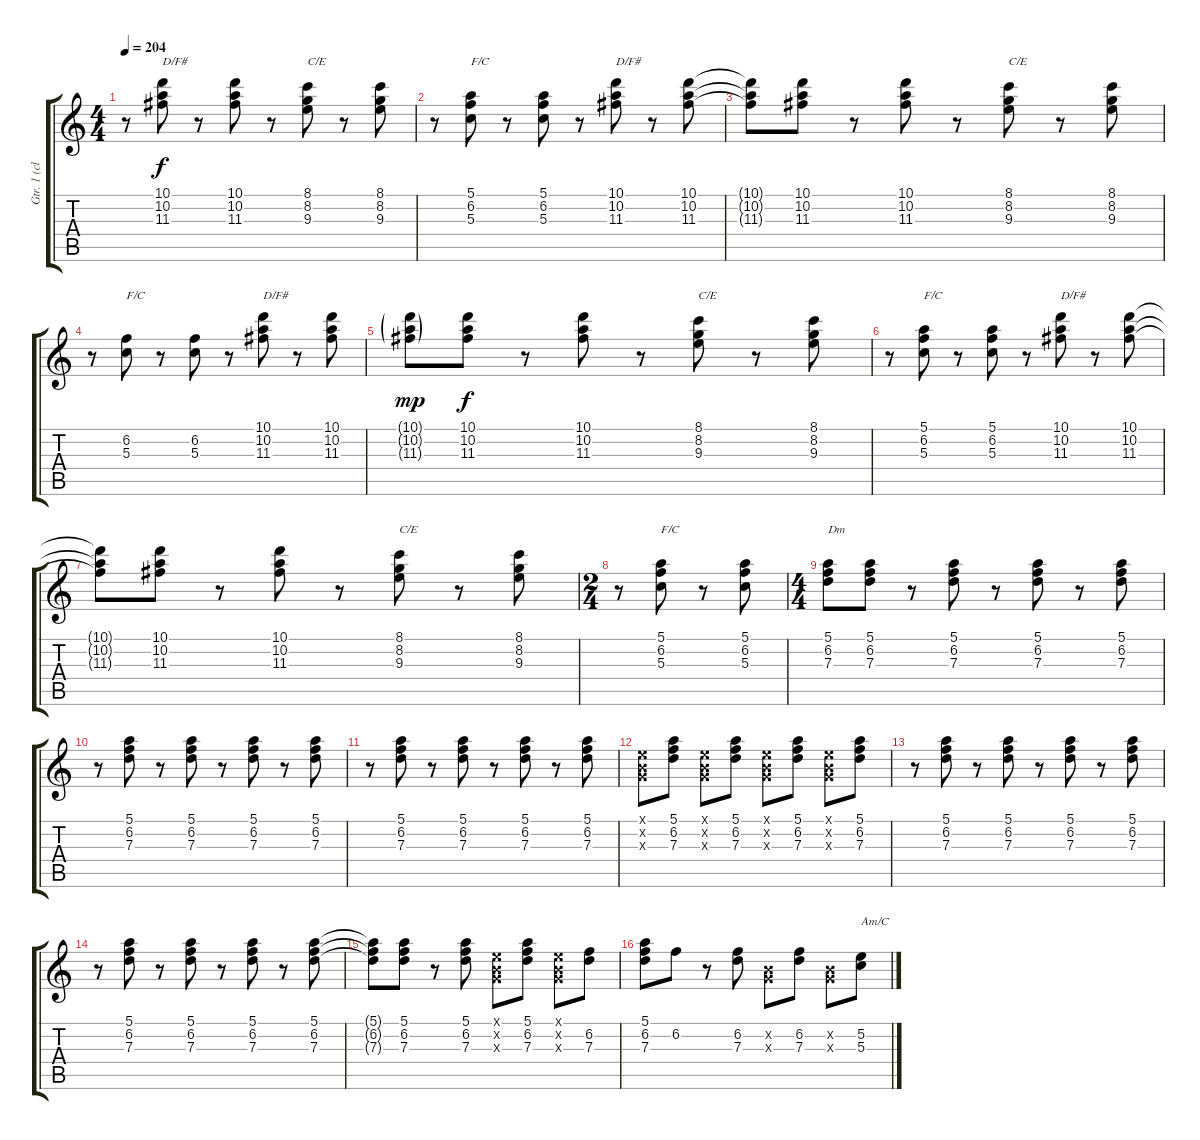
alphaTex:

\track ("Gtr. 1 (clean)" "Gtr. 1 (cl") {instrument electricguitarclean}
\staff {score tabs}
\tuning (E4 B3 G3 D3 A2 E2) {hide}
\ts (4 4)
\tempo 204
\clef g2
\ks c
r.8{dy f} (10.1 10.2 11.3).8{txt "D/F#"} r.8 (10.1 10.2 11.3).8 r.8 (8.1 8.2 9.3).8{txt "C/E"} r.8 (8.1 8.2 9.3).8 |
r.8 (5.1 6.2 5.3).8{txt "F/C"} r.8 (5.1 6.2 5.3).8 r.8 (10.1 10.2 11.3).8{txt "D/F#"} r.8 (10.1 10.2 11.3).8 |
(10.1{t} 10.2{t} 11.3{t}).8 (10.1 10.2 11.3).8 r.8 (10.1 10.2 11.3).8 r.8 (8.1 8.2 9.3).8{txt "C/E"} r.8 (8.1 8.2 9.3).8 |
r.8 (6.2 5.3).8{txt "F/C"} r.8 (6.2 5.3).8 r.8 (10.1 10.2 11.3).8{txt "D/F#"} r.8 (10.1 10.2 11.3).8 |
(10.1{g} 10.2{g} 11.3{g}).8{dy mp} (10.1 10.2 11.3).8{dy f} r.8 (10.1 10.2 11.3).8 r.8 (8.1 8.2 9.3).8{txt "C/E"} r.8 (8.1 8.2 9.3).8 |
r.8 (5.1 6.2 5.3).8{txt "F/C"} r.8 (5.1 6.2 5.3).8 r.8 (10.1 10.2 11.3).8{txt "D/F#"} r.8 (10.1 10.2 11.3).8 |
(10.1{t} 10.2{t} 11.3{t}).8 (10.1 10.2 11.3).8 r.8 (10.1 10.2 11.3).8 r.8 (8.1 8.2 9.3).8{txt "C/E"} r.8 (8.1 8.2 9.3).8 |
\ts (2 4)
r.8 (5.1 6.2 5.3).8{txt "F/C"} r.8 (5.1 6.2 5.3).8 |
\ts (4 4)
(5.1 6.2 7.3).8{txt "Dm"} (5.1 6.2 7.3).8 r.8 (5.1 6.2 7.3).8 r.8 (5.1 6.2 7.3).8 r.8 (5.1 6.2 7.3).8 |
r.8 (5.1 6.2 7.3).8 r.8 (5.1 6.2 7.3).8 r.8 (5.1 6.2 7.3).8 r.8 (5.1 6.2 7.3).8 |
r.8 (5.1 6.2 7.3).8 r.8 (5.1 6.2 7.3).8 r.8 (5.1 6.2 7.3).8 r.8 (5.1 6.2 7.3).8 |
(0.1{x} 0.2{x} 0.3{x}).8 (5.1 6.2 7.3).8 (0.1{x} 0.2{x} 0.3{x}).8 (5.1 6.2 7.3).8 (0.1{x} 0.2{x} 0.3{x}).8 (5.1 6.2 7.3).8 (0.1{x} 0.2{x} 0.3{x}).8 (5.1 6.2 7.3).8 |
r.8 (5.1 6.2 7.3).8 r.8 (5.1 6.2 7.3).8 r.8 (5.1 6.2 7.3).8 r.8 (5.1 6.2 7.3).8 |
r.8 (5.1 6.2 7.3).8 r.8 (5.1 6.2 7.3).8 r.8 (5.1 6.2 7.3).8 r.8 (5.1 6.2 7.3).8 |
(5.1{t} 6.2{t} 7.3{t}).8 (5.1 6.2 7.3).8 r.8 (5.1 6.2 7.3).8 (0.1{x} 0.2{x} 0.3{x}).8 (5.1 6.2 7.3).8 (0.1{x} 0.2{x} 0.3{x}).8 (6.2 7.3).8 |
(5.1 6.2 7.3).8 6.2.8 r.8 (6.2 7.3).8 (0.2{x} 0.3{x}).8 (6.2 7.3).8 (0.2{x} 0.3{x}).8 (5.2 5.3).8{txt "Am/C"}
